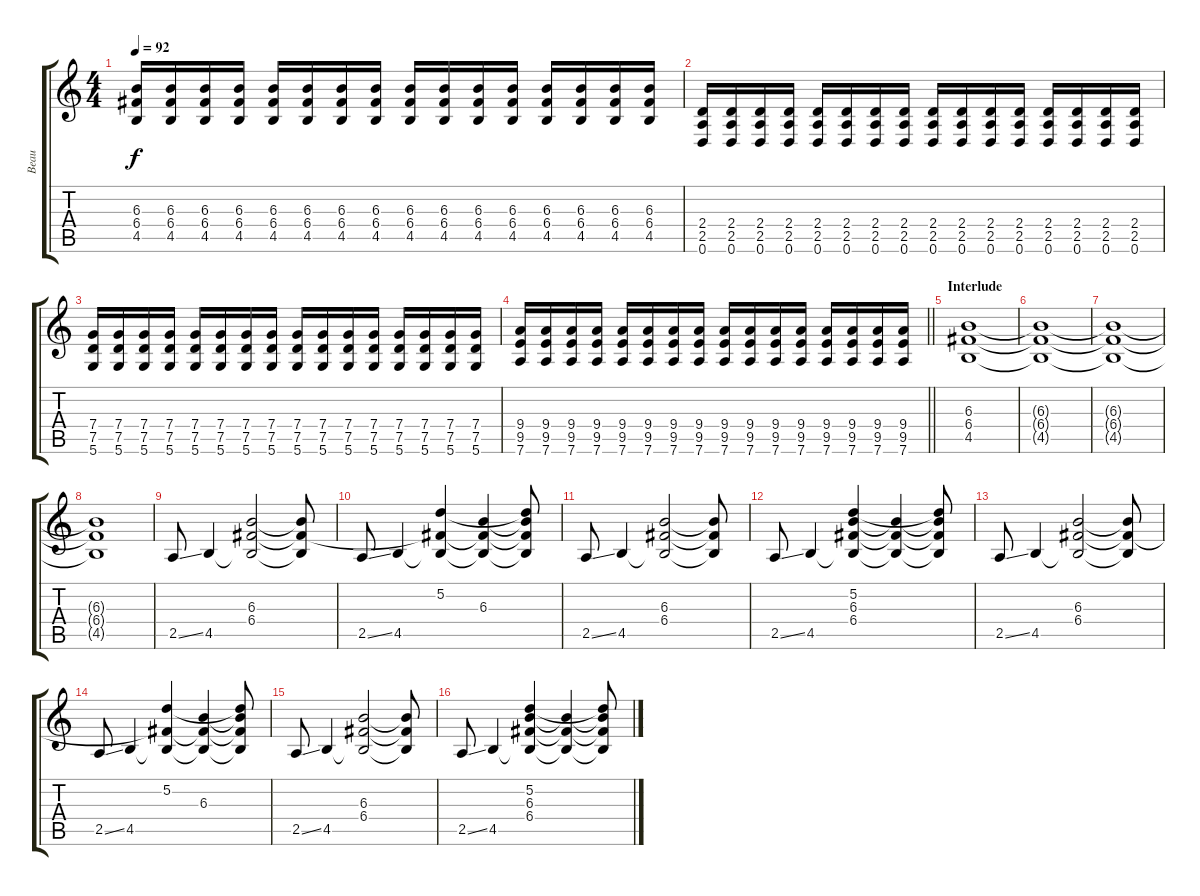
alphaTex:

\track ("Beau" "Beau") {instrument distortionguitar}
\staff {score tabs}
\tuning (D4 A3 F3 C3 G2 D2) {hide}
\ts (4 4)
\tempo 92
\clef g2
\ks c
(6.3 6.4 4.5).16{dy f} (6.3 6.4 4.5).16 (6.3 6.4 4.5).16 (6.3 6.4 4.5).16 (6.3 6.4 4.5).16 (6.3 6.4 4.5).16 (6.3 6.4 4.5).16 (6.3 6.4 4.5).16 (6.3 6.4 4.5).16 (6.3 6.4 4.5).16 (6.3 6.4 4.5).16 (6.3 6.4 4.5).16 (6.3 6.4 4.5).16 (6.3 6.4 4.5).16 (6.3 6.4 4.5).16 (6.3 6.4 4.5).16 |
(2.4 2.5 0.6).16 (2.4 2.5 0.6).16 (2.4 2.5 0.6).16 (2.4 2.5 0.6).16 (2.4 2.5 0.6).16 (2.4 2.5 0.6).16 (2.4 2.5 0.6).16 (2.4 2.5 0.6).16 (2.4 2.5 0.6).16 (2.4 2.5 0.6).16 (2.4 2.5 0.6).16 (2.4 2.5 0.6).16 (2.4 2.5 0.6).16 (2.4 2.5 0.6).16 (2.4 2.5 0.6).16 (2.4 2.5 0.6).16 |
(7.4 7.5 5.6).16 (7.4 7.5 5.6).16 (7.4 7.5 5.6).16 (7.4 7.5 5.6).16 (7.4 7.5 5.6).16 (7.4 7.5 5.6).16 (7.4 7.5 5.6).16 (7.4 7.5 5.6).16 (7.4 7.5 5.6).16 (7.4 7.5 5.6).16 (7.4 7.5 5.6).16 (7.4 7.5 5.6).16 (7.4 7.5 5.6).16 (7.4 7.5 5.6).16 (7.4 7.5 5.6).16 (7.4 7.5 5.6).16 |
\barLineRight lightlight
(9.4 9.5 7.6).16 (9.4 9.5 7.6).16 (9.4 9.5 7.6).16 (9.4 9.5 7.6).16 (9.4 9.5 7.6).16 (9.4 9.5 7.6).16 (9.4 9.5 7.6).16 (9.4 9.5 7.6).16 (9.4 9.5 7.6).16 (9.4 9.5 7.6).16 (9.4 9.5 7.6).16 (9.4 9.5 7.6).16 (9.4 9.5 7.6).16 (9.4 9.5 7.6).16 (9.4 9.5 7.6).16 (9.4 9.5 7.6).16 |
\section ("" "Interlude")
(6.3 6.4 4.5).1{volume 0} |
(6.3{t} 6.4{t} 4.5{t}).1 |
(6.3{t} 6.4{t} 4.5{t}).1 |
(6.3{t} 6.4{t} 4.5{t}).1 |
2.5{ss}.8{volume 15 instrument electricguitarclean} 4.5.4 (6.3 6.4 4.5{t}).2 (6.3{t} 6.4{t} 4.5{t}).8 |
2.5{ss}.8{volume 15 instrument electricguitarclean} 4.5.4 (5.2 6.4{t} 4.5{t}).4 (6.3 6.4{t} 4.5{t}).4 (5.2{t} 6.3{t} 6.4{t} 4.5{t}).8 |
2.5{ss}.8{volume 15 instrument electricguitarclean} 4.5.4 (6.3 6.4 4.5{t}).2 (6.3{t} 6.4{t} 4.5{t}).8 |
2.5{ss}.8{volume 15 instrument electricguitarclean} 4.5.4 (5.2 6.3 6.4 4.5{t}).4 (6.3{t} 6.4{t} 4.5{t}).4 (5.2{t} 6.3{t} 6.4{t} 4.5{t}).8 |
2.5{ss}.8{volume 15 instrument electricguitarclean} 4.5.4 (6.3 6.4 4.5{t}).2 (6.3{t} 6.4{t} 4.5{t}).8 |
2.5{ss}.8{volume 15 instrument electricguitarclean} 4.5.4 (5.2 6.4{t} 4.5{t}).4 (6.3 6.4{t} 4.5{t}).4 (5.2{t} 6.3{t} 6.4{t} 4.5{t}).8 |
2.5{ss}.8{volume 15 instrument electricguitarclean} 4.5.4 (6.3 6.4 4.5{t}).2 (6.3{t} 6.4{t} 4.5{t}).8 |
2.5{ss}.8{volume 15 instrument electricguitarclean} 4.5.4 (5.2 6.3 6.4 4.5{t}).4 (6.3{t} 6.4{t} 4.5{t}).4 (5.2{t} 6.3{t} 6.4{t} 4.5{t}).8
